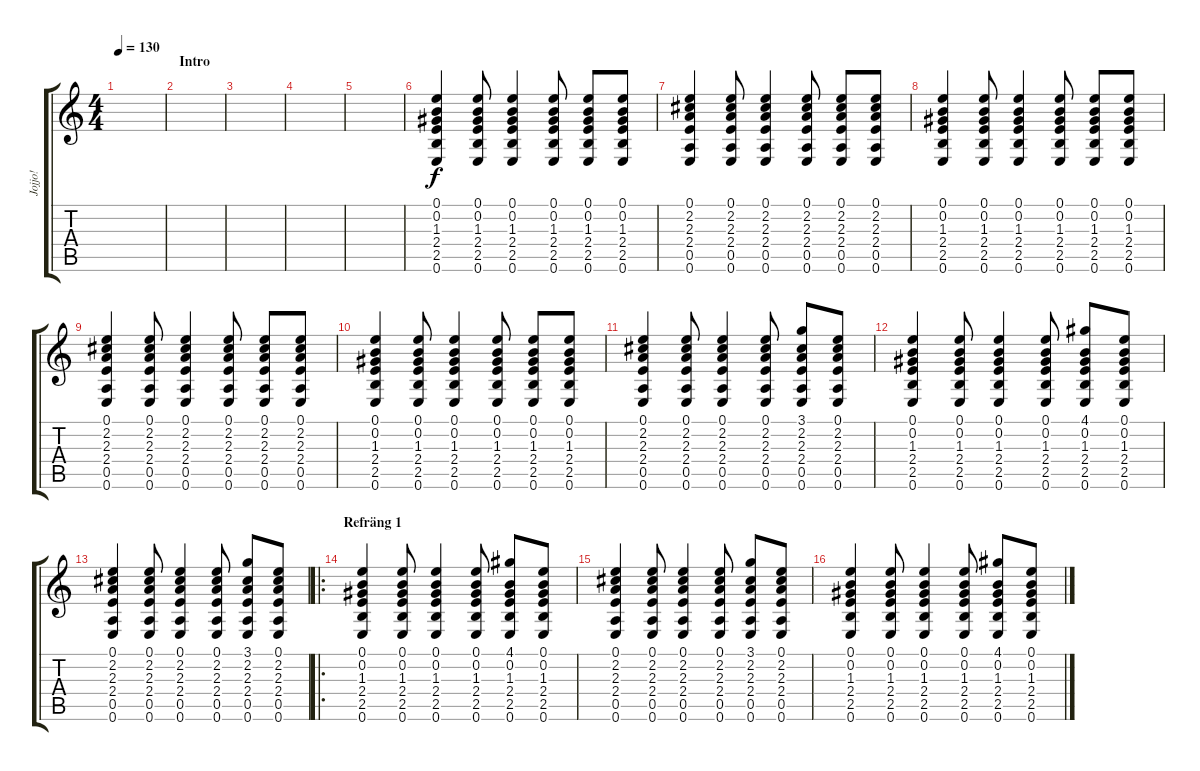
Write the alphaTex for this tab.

\track ("Jojjo!" "Jojjo!") {instrument electricguitarclean}
\staff {score tabs}
\tuning (E4 B3 G3 D3 A2 E2) {hide}
\ts (4 4)
\tempo 130
\clef g2
\ks c
|
\section ("" "Intro")
|
|
|
|
(0.1 0.2 1.3 2.4 2.5 0.6).4 (0.1 0.2 1.3 2.4 2.5 0.6).8 (0.1 0.2 1.3 2.4 2.5 0.6).4 (0.1 0.2 1.3 2.4 2.5 0.6).8 (0.1 0.2 1.3 2.4 2.5 0.6).8 (0.1 0.2 1.3 2.4 2.5 0.6).8 |
(0.1 2.2 2.3 2.4 0.5 0.6).4 (0.1 2.2 2.3 2.4 0.5 0.6).8 (0.1 2.2 2.3 2.4 0.5 0.6).4 (0.1 2.2 2.3 2.4 0.5 0.6).8 (0.1 2.2 2.3 2.4 0.5 0.6).8 (0.1 2.2 2.3 2.4 0.5 0.6).8 |
(0.1 0.2 1.3 2.4 2.5 0.6).4 (0.1 0.2 1.3 2.4 2.5 0.6).8 (0.1 0.2 1.3 2.4 2.5 0.6).4 (0.1 0.2 1.3 2.4 2.5 0.6).8 (0.1 0.2 1.3 2.4 2.5 0.6).8 (0.1 0.2 1.3 2.4 2.5 0.6).8 |
(0.1 2.2 2.3 2.4 0.5 0.6).4 (0.1 2.2 2.3 2.4 0.5 0.6).8 (0.1 2.2 2.3 2.4 0.5 0.6).4 (0.1 2.2 2.3 2.4 0.5 0.6).8 (0.1 2.2 2.3 2.4 0.5 0.6).8 (0.1 2.2 2.3 2.4 0.5 0.6).8 |
(0.1 0.2 1.3 2.4 2.5 0.6).4 (0.1 0.2 1.3 2.4 2.5 0.6).8 (0.1 0.2 1.3 2.4 2.5 0.6).4 (0.1 0.2 1.3 2.4 2.5 0.6).8 (0.1 0.2 1.3 2.4 2.5 0.6).8 (0.1 0.2 1.3 2.4 2.5 0.6).8 |
(0.1 2.2 2.3 2.4 0.5 0.6).4 (0.1 2.2 2.3 2.4 0.5 0.6).8 (0.1 2.2 2.3 2.4 0.5 0.6).4 (0.1 2.2 2.3 2.4 0.5 0.6).8 (3.1 2.2 2.3 2.4 0.5 0.6).8 (0.1 2.2 2.3 2.4 0.5 0.6).8 |
(0.1 0.2 1.3 2.4 2.5 0.6).4 (0.1 0.2 1.3 2.4 2.5 0.6).8 (0.1 0.2 1.3 2.4 2.5 0.6).4 (0.1 0.2 1.3 2.4 2.5 0.6).8 (4.1 0.2 1.3 2.4 2.5 0.6).8 (0.1 0.2 1.3 2.4 2.5 0.6).8 |
(0.1 2.2 2.3 2.4 0.5 0.6).4 (0.1 2.2 2.3 2.4 0.5 0.6).8 (0.1 2.2 2.3 2.4 0.5 0.6).4 (0.1 2.2 2.3 2.4 0.5 0.6).8 (3.1 2.2 2.3 2.4 0.5 0.6).8 (0.1 2.2 2.3 2.4 0.5 0.6).8 |
\ro
\section ("" "Refräng 1")
(0.1 0.2 1.3 2.4 2.5 0.6).4 (0.1 0.2 1.3 2.4 2.5 0.6).8 (0.1 0.2 1.3 2.4 2.5 0.6).4 (0.1 0.2 1.3 2.4 2.5 0.6).8 (4.1 0.2 1.3 2.4 2.5 0.6).8 (0.1 0.2 1.3 2.4 2.5 0.6).8 |
(0.1 2.2 2.3 2.4 0.5 0.6).4 (0.1 2.2 2.3 2.4 0.5 0.6).8 (0.1 2.2 2.3 2.4 0.5 0.6).4 (0.1 2.2 2.3 2.4 0.5 0.6).8 (3.1 2.2 2.3 2.4 0.5 0.6).8 (0.1 2.2 2.3 2.4 0.5 0.6).8 |
(0.1 0.2 1.3 2.4 2.5 0.6).4 (0.1 0.2 1.3 2.4 2.5 0.6).8 (0.1 0.2 1.3 2.4 2.5 0.6).4 (0.1 0.2 1.3 2.4 2.5 0.6).8 (4.1 0.2 1.3 2.4 2.5 0.6).8 (0.1 0.2 1.3 2.4 2.5 0.6).8
